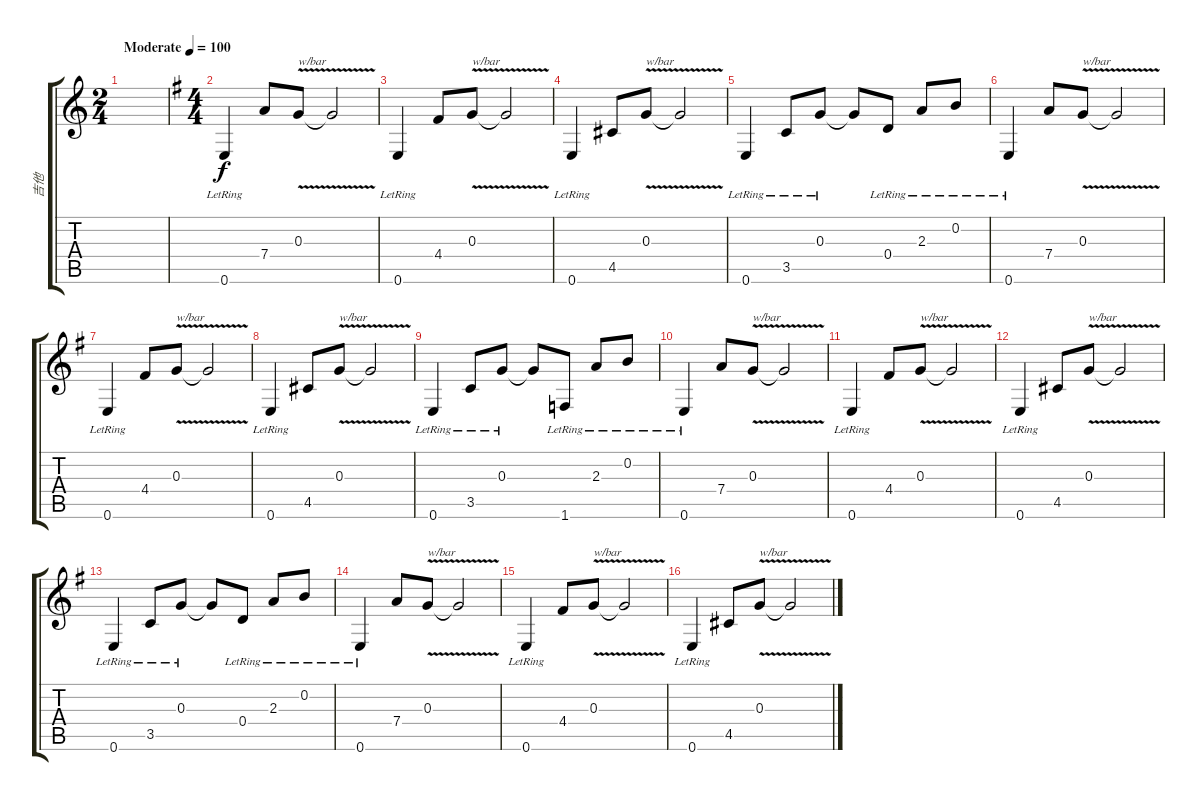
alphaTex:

\track ("吉他" "吉他") {instrument electricguitarclean}
\staff {score tabs}
\tuning (E4 B3 G3 D3 A2 E2) {hide}
\ts (2 4)
\tempo (100 "Moderate")
\clef g2
\ks c
|
\ts (4 4)
\ks eminor
0.6{lr}.4 7.4.8 0.3{v}.8{txt "w/bar"} 0.3{t}.2 |
0.6{lr}.4 4.4.8 0.3{v}.8{txt "w/bar"} 0.3{t}.2 |
0.6{lr}.4 4.5.8 0.3{v}.8{txt "w/bar"} 0.3{t}.2 |
0.6{lr}.4 3.5{lr}.8 0.3{lr}.8 0.3{t}.8 0.4{lr}.8{txt ""} 2.3{lr}.8 0.2{lr}.8 |
0.6{lr}.4 7.4.8 0.3{v}.8{txt "w/bar"} 0.3{t}.2 |
0.6{lr}.4 4.4.8 0.3{v}.8{txt "w/bar"} 0.3{t}.2 |
0.6{lr}.4 4.5.8 0.3{v}.8{txt "w/bar"} 0.3{t}.2 |
0.6{lr}.4 3.5{lr}.8 0.3{lr}.8 0.3{t}.8 1.6{lr}.8 2.3{lr}.8 0.2{lr}.8 |
0.6{lr}.4 7.4.8 0.3{v}.8{txt "w/bar"} 0.3{t}.2 |
0.6{lr}.4 4.4.8 0.3{v}.8{txt "w/bar"} 0.3{t}.2 |
0.6{lr}.4 4.5.8 0.3{v}.8{txt "w/bar"} 0.3{t}.2 |
0.6{lr}.4 3.5{lr}.8 0.3{lr}.8 0.3{t}.8 0.4{lr}.8 2.3{lr}.8 0.2{lr}.8 |
0.6{lr}.4 7.4.8 0.3{v}.8{txt "w/bar"} 0.3{t}.2 |
0.6{lr}.4 4.4.8 0.3{v}.8{txt "w/bar"} 0.3{t}.2 |
0.6{lr}.4 4.5.8 0.3{v}.8{txt "w/bar"} 0.3{t}.2
